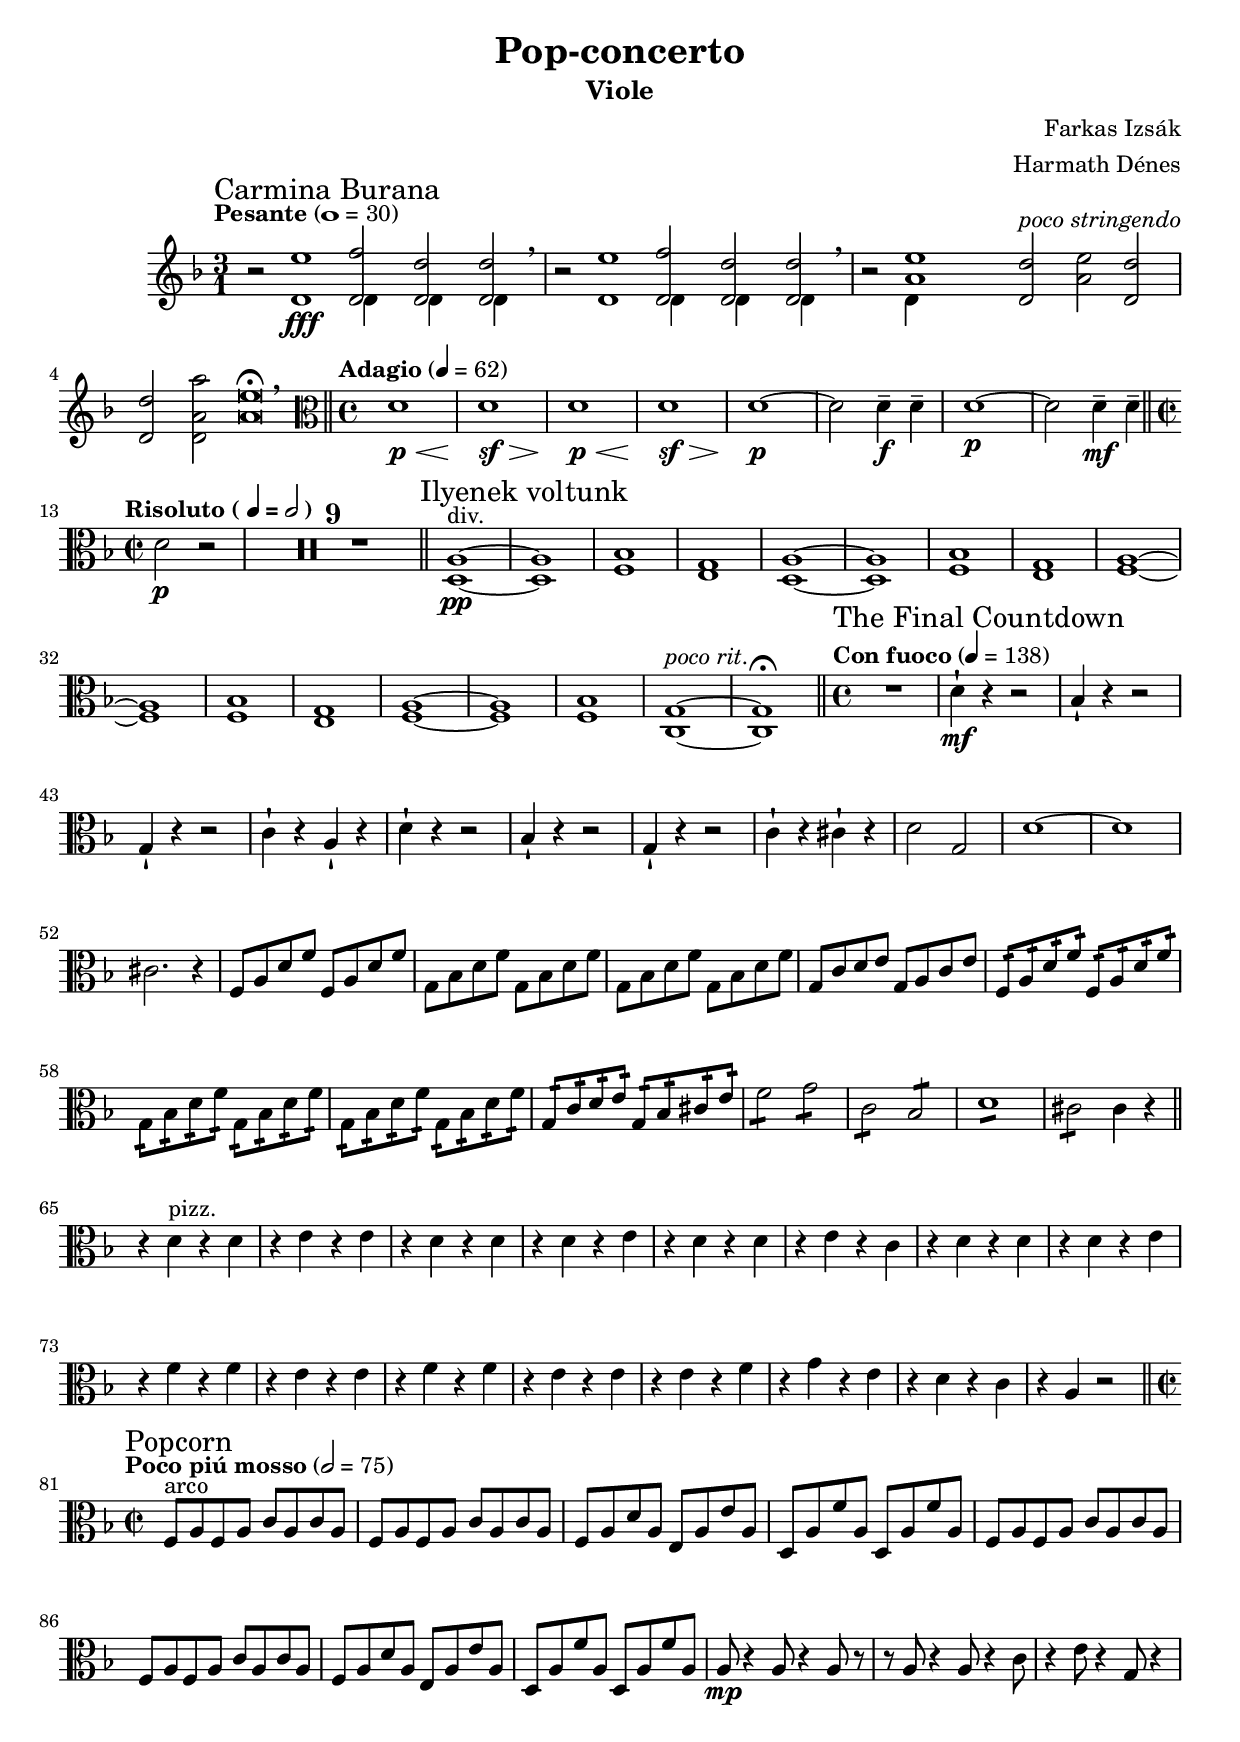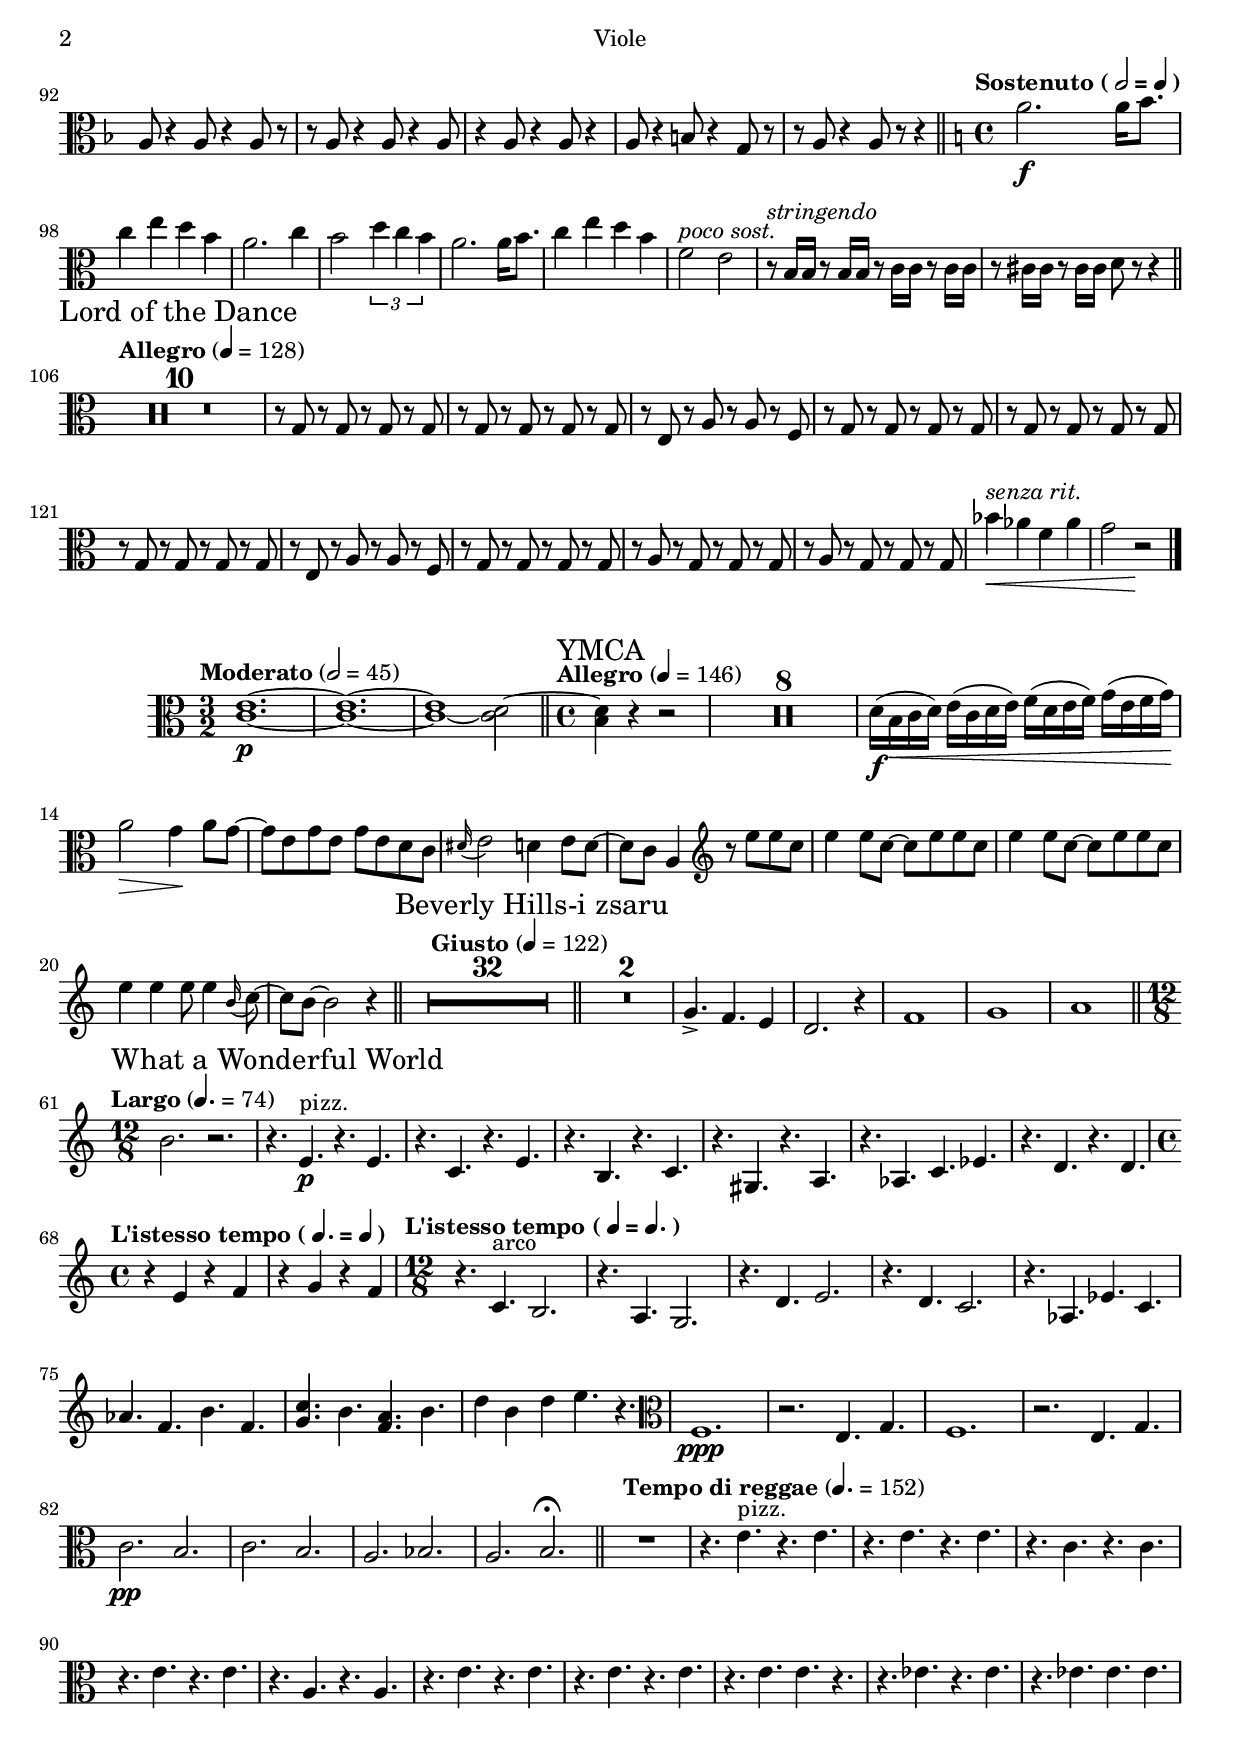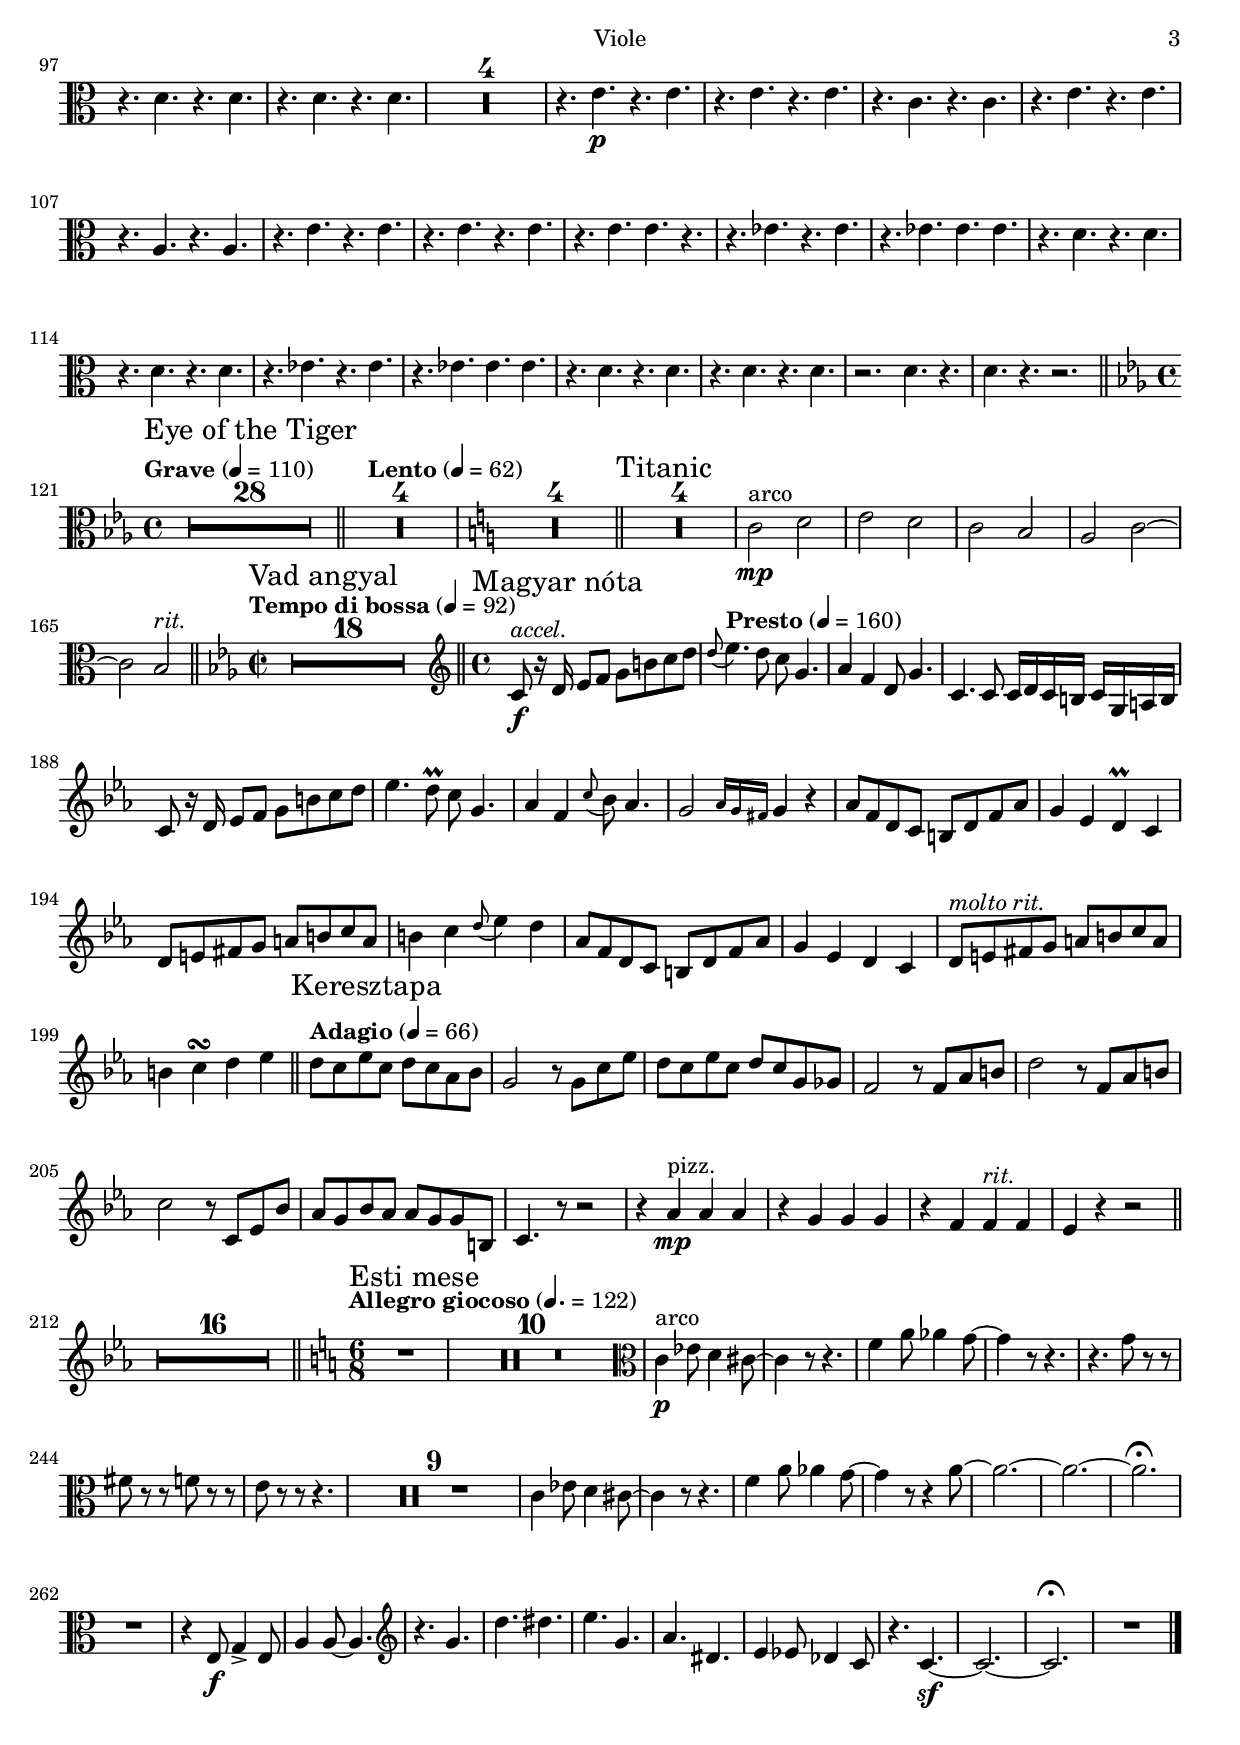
\include "Global.ly"

\header { instrument = "Viole" }

\score { << \GlobalMI \\ \oneVoice \VioleMI >> }

\score { << \GlobalMII \\ \oneVoice \VioleMII >> }

\paper { ragged-last-bottom = ##f }